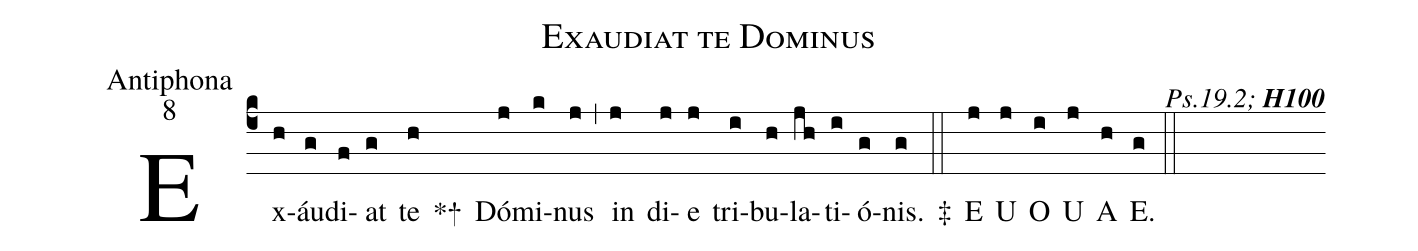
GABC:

name:Exaudiat te Dominus;
office-part:Antiphona;
mode:8;
commentary:{\itshape\mdseries Ps.19.2;\/} {\bfseries H100};
%%
(c4)Ex(h)áu(g)di(f)at(g) te(h) <sp>*</sp><sp>+</sp>() Dó(j)mi(k)nus(j) (,) in(j) di(j)e(j) tri(i)bu(h)la(jh)ti(i)ó(g)nis.(g) <v>\ddag</v>(::) E(j) U(j) O(i) U(j) A(h) E.(g) (::)
